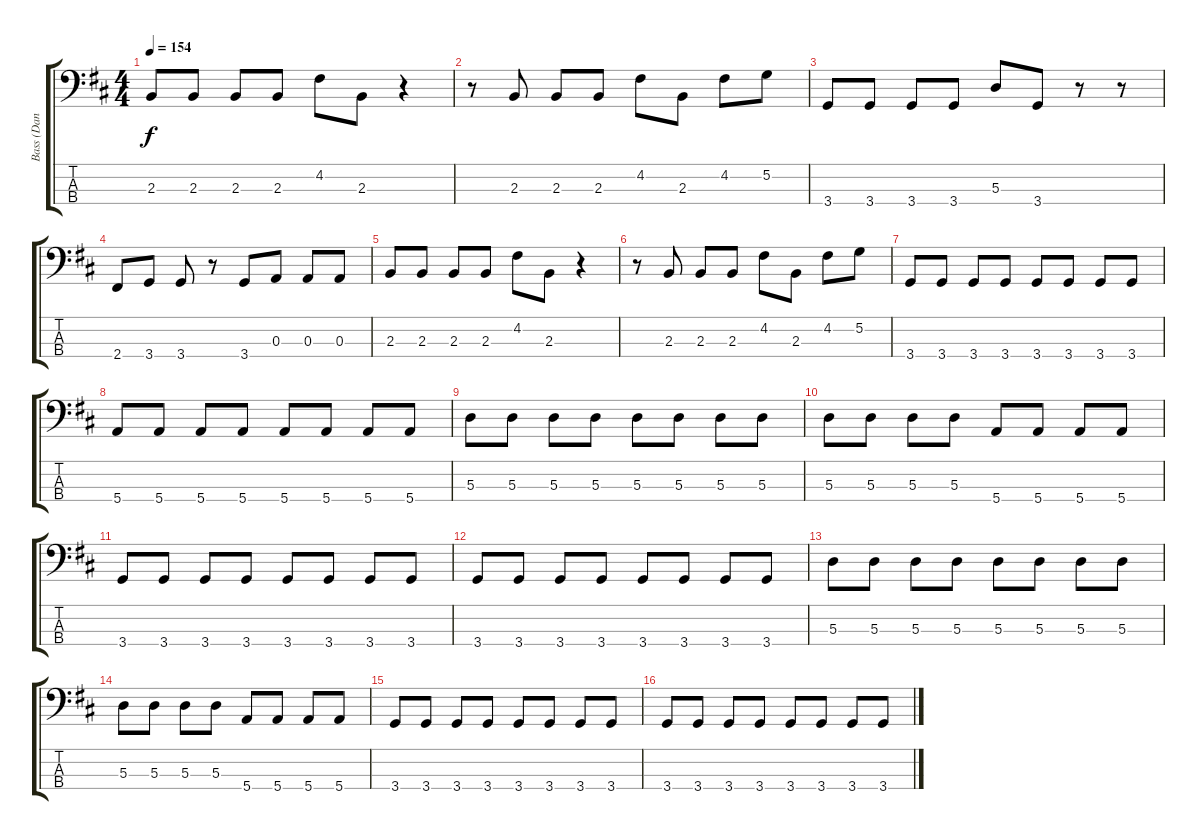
\track ("Bass (Dan Andriano)" "Bass (Dan ") {instrument electricbassfinger}
\staff {score tabs}
\tuning (G2 D2 A1 E1) {hide}
\ts (4 4)
\tempo 154
\clef f4
\ks bminor
2.3.8{dy f} 2.3.8 2.3.8 2.3.8 4.2.8 2.3.8 r.4 |
r.8 2.3.8 2.3.8 2.3.8 4.2.8 2.3.8 4.2.8 5.2.8 |
3.4.8 3.4.8 3.4.8 3.4.8 5.3.8 3.4.8 r.8 r.8 |
2.4.8 3.4.8 3.4.8 r.8 3.4.8 0.3.8 0.3.8 0.3.8 |
2.3.8 2.3.8 2.3.8 2.3.8 4.2.8 2.3.8 r.4 |
r.8 2.3.8 2.3.8 2.3.8 4.2.8 2.3.8 4.2.8 5.2.8 |
3.4.8 3.4.8 3.4.8 3.4.8 3.4.8 3.4.8 3.4.8 3.4.8 |
5.4.8 5.4.8 5.4.8 5.4.8 5.4.8 5.4.8 5.4.8 5.4.8 |
5.3.8 5.3.8 5.3.8 5.3.8 5.3.8 5.3.8 5.3.8 5.3.8 |
5.3.8 5.3.8 5.3.8 5.3.8 5.4.8 5.4.8 5.4.8 5.4.8 |
3.4.8 3.4.8 3.4.8 3.4.8 3.4.8 3.4.8 3.4.8 3.4.8 |
3.4.8 3.4.8 3.4.8 3.4.8 3.4.8 3.4.8 3.4.8 3.4.8 |
5.3.8 5.3.8 5.3.8 5.3.8 5.3.8 5.3.8 5.3.8 5.3.8 |
5.3.8 5.3.8 5.3.8 5.3.8 5.4.8 5.4.8 5.4.8 5.4.8 |
3.4.8 3.4.8 3.4.8 3.4.8 3.4.8 3.4.8 3.4.8 3.4.8 |
3.4.8 3.4.8 3.4.8 3.4.8 3.4.8 3.4.8 3.4.8 3.4.8
